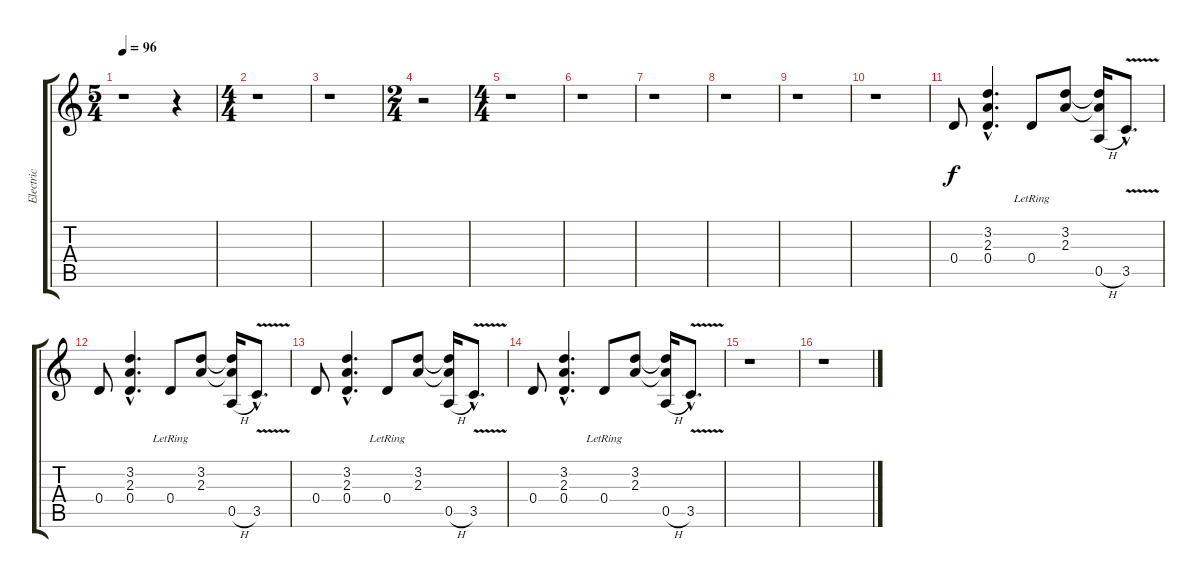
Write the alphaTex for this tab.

\track ("Electric" "Electric") {instrument distortionguitar}
\staff {score tabs}
\tuning (E4 B3 G3 D3 A2 E2) {hide}
\ts (5 4)
\tempo 96
\clef g2
\ks c
r.1{dy f} r.4 |
\ts (4 4)
r.1 |
r.1 |
\ts (2 4)
r.2 |
\ts (4 4)
r.1 |
r.1 |
r.1 |
r.1 |
r.1 |
r.1 |
0.4.8 (3.2{hac} 2.3{hac} 0.4{hac}).4{d} 0.4{lr}.8 (3.2 2.3).8 (3.2{t} 2.3{t} 0.5{h}).16 3.5{v hac}.8{d} |
0.4.8 (3.2{hac} 2.3{hac} 0.4{hac}).4{d} 0.4{lr}.8 (3.2 2.3).8 (3.2{t} 2.3{t} 0.5{h}).16 3.5{v hac}.8{d} |
0.4.8 (3.2{hac} 2.3{hac} 0.4{hac}).4{d} 0.4{lr}.8 (3.2 2.3).8 (3.2{t} 2.3{t} 0.5{h}).16 3.5{v hac}.8{d} |
0.4.8 (3.2{hac} 2.3{hac} 0.4{hac}).4{d} 0.4{lr}.8 (3.2 2.3).8 (3.2{t} 2.3{t} 0.5{h}).16 3.5{v hac}.8{d} |
r.1 |
r.1
